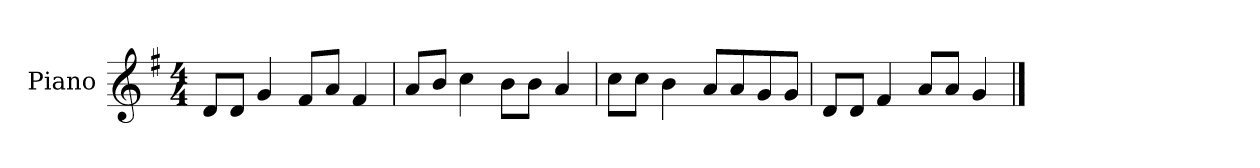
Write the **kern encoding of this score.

**kern
*part1
*staff1
*I"Piano
*I'P-no
*clefG2
*k[f#]
*M4/4
*MM90
=1
8d/L
8d/J
4g/
8f#/L
8a/J
4f#/
=2
8a/L
8b/J
4cc\
8b\L
8b\J
4a/
=3
8cc\L
8cc\J
4b\
8a/L
8a/
8g/
8g/J
=4
8d/L
8d/J
4f#/
8a/L
8a/J
4g/
==
*-
